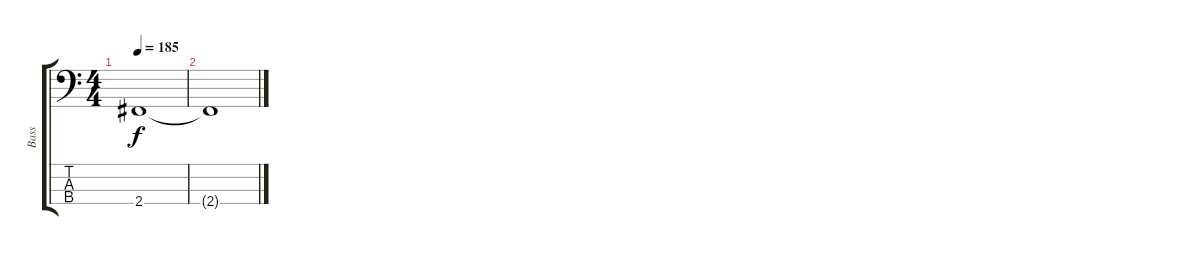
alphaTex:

\track ("Bass" "Bass") {instrument electricbasspick}
\staff {score tabs}
\tuning (G2 D2 A1 E1) {hide}
\ts (4 4)
\tempo 185
\clef f4
\ks c
2.4.1{dy f} |
2.4{t}.1
